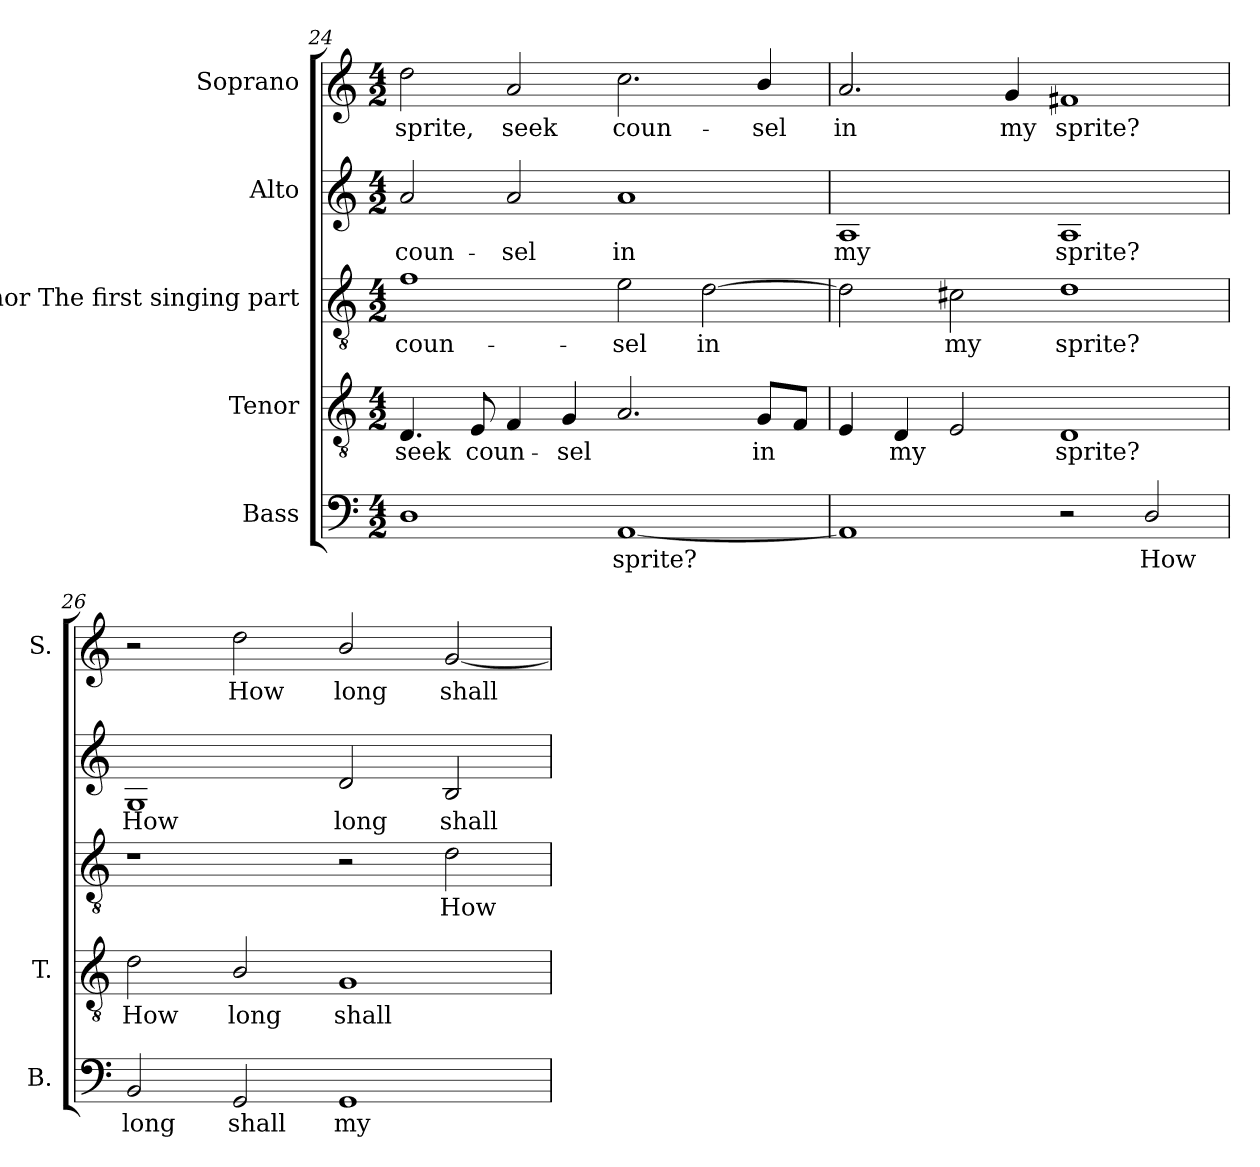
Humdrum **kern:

**kern	**text	**kern	**text	**kern	**text	**kern	**text	**kern	**text
*part5	*part5	*part4	*part4	*part3	*part3	*part2	*part2	*part1	*part1
*staff5	*staff5	*staff4	*staff4	*staff3	*staff3	*staff2	*staff2	*staff1	*staff1
*I"Bass	*	*I"Tenor	*	*I"Tenor The first singing part	*	*I"Alto	*	*I"Soprano	*
*I'B.	*	*I'T.	*	*	*	*	*	*I'S.	*
*clefF4	*	*clefGv2	*	*clefGv2	*	*clefG2	*	*clefG2	*
*	*	*ITrd7c12	*	*ITrd7c12	*	*ITrd7c12	*	*	*
*k[]	*	*k[]	*	*k[]	*	*k[]	*	*k[]	*
*C:	*	*C:	*	*C:	*	*C:	*	*C:	*
*M4/2	*	*M4/2	*	*M4/2	*	*M4/2	*	*M4/2	*
=24	=24	=24	=24	=24	=24	=24	=24	=24	=24
!	!	!	!LO:LY:b:color=#000000	!	!	!	!	!	!
!	!	!	!	!	!LO:LY:b:color=#000000	!	!	!	!
!	!	!	!	!	!	!	!LO:LY:b:color=#000000	!	!
!	!	!	!	!	!	!	!	!	!LO:LY:b:color=#000000
1Di	.	4.DDi/	seek	1Fi	coun-	2Ai/	coun-	2ddi\	sprite,
!	!	!	!LO:LY:b:color=#000000	!	!	!	!	!	!
.	.	8EEi/	coun-	.	.	.	.	.	.
!	!	!	!	!	!	!	!LO:LY:b:color=#000000	!	!
!	!	!	!	!	!	!	!	!	!LO:LY:b:color=#000000
.	.	4FFi/	.	.	.	2Ai/	-sel	2ai/	seek
!	!	!	!LO:LY:b:color=#000000	!	!	!	!	!	!
.	.	4GGi/	-sel	.	.	.	.	.	.
!	!LO:LY:b:color=#000000	!	!	!	!	!	!	!	!
!	!	!	!	!	!LO:LY:b:color=#000000	!	!	!	!
!	!	!	!	!	!	!	!LO:LY:b:color=#000000	!	!
!	!	!	!	!	!	!	!	!	!LO:LY:b:color=#000000
[1AAi	sprite?	2.AAi/	.	2Ei\	-sel	1Ai	in	2.cci\	coun-
!	!	!	!	!	!LO:LY:b:color=#000000	!	!	!	!
.	.	.	.	[2Di\	in	.	.	.	.
!	!	!	!LO:LY:b:color=#000000	!	!	!	!	!	!
!	!	!	!	!	!	!	!	!	!LO:LY:b:color=#000000
.	.	8GGi/L	in	.	.	.	.	4bi/	-sel
.	.	8FFi/J	.	.	.	.	.	.	.
=25	=25	=25	=25	=25	=25	=25	=25	=25	=25
!	!	!	!	!	!	!	!LO:LY:b:color=#000000	!	!
!	!	!	!	!	!	!	!	!	!LO:LY:b:color=#000000
1AAi]	.	4EEi/	.	2Di\]	.	1AAi	my	2.ai/	in
!	!	!	!LO:LY:b:color=#000000	!	!	!	!	!	!
.	.	4DDi/	my	.	.	.	.	.	.
!	!	!	!	!	!LO:LY:b:color=#000000	!	!	!	!
.	.	2EEi/	.	2C#Xi\	my	.	.	.	.
!	!	!	!	!	!	!	!	!	!LO:LY:b:color=#000000
.	.	.	.	.	.	.	.	4gi/	my
!	!	!	!LO:LY:b:color=#000000	!	!	!	!	!	!
!	!	!	!	!	!LO:LY:b:color=#000000	!	!	!	!
!	!	!	!	!	!	!	!LO:LY:b:color=#000000	!	!
!	!	!	!	!	!	!	!	!	!LO:LY:b:color=#000000
2r	.	1DDi	sprite?	1Di	sprite?	1AAi	sprite?	1f#Xi	sprite?
!	!LO:LY:b:color=#000000	!	!	!	!	!	!	!	!
2Di/	How	.	.	.	.	.	.	.	.
!!LO:PB:g=z
=26	=26	=26	=26	=26	=26	=26	=26	=26	=26
!	!LO:LY:b:color=#000000	!	!	!	!	!	!	!	!
!	!	!	!LO:LY:b:color=#000000	!	!	!	!	!	!
!	!	!	!	!	!	!	!LO:LY:b:color=#000000	!	!
2BBi/	long	2Di\	How	1r	.	1GGi	How	2r	.
!	!LO:LY:b:color=#000000	!	!	!	!	!	!	!	!
!	!	!	!LO:LY:b:color=#000000	!	!	!	!	!	!
!	!	!	!	!	!	!	!	!	!LO:LY:b:color=#000000
2GGi/	shall	2BBi/	long	.	.	.	.	2ddi\	How
!	!LO:LY:b:color=#000000	!	!	!	!	!	!	!	!
!	!	!	!LO:LY:b:color=#000000	!	!	!	!	!	!
!	!	!	!	!	!	!	!LO:LY:b:color=#000000	!	!
!	!	!	!	!	!	!	!	!	!LO:LY:b:color=#000000
1GGi	my	1GGi	shall	2r	.	2Di/	long	2bi/	long
!	!	!	!	!	!LO:LY:b:color=#000000	!	!	!	!
!	!	!	!	!	!	!	!LO:LY:b:color=#000000	!	!
!	!	!	!	!	!	!	!	!	!LO:LY:b:color=#000000
.	.	.	.	2Di\	How	2BBi/	shall	[2gi/	shall
=	=	=	=	=	=	=	=	=	=
*-	*-	*-	*-	*-	*-	*-	*-	*-	*-
